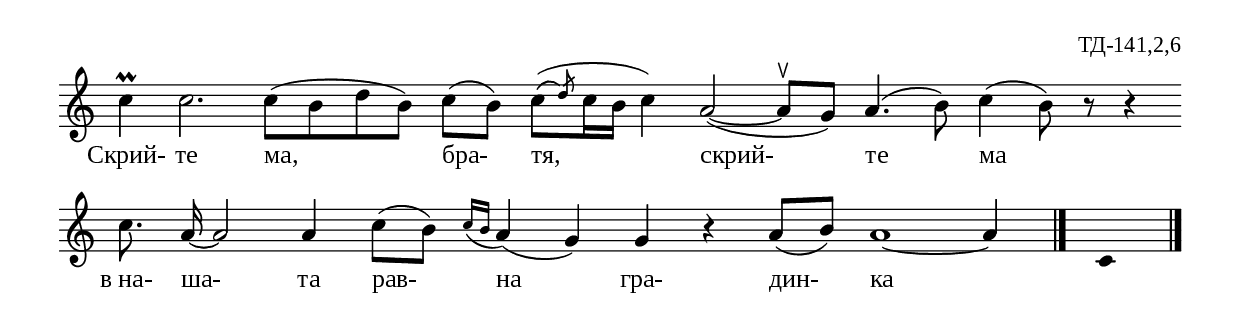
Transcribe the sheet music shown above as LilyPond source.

%{
sva_141_2_06
%}

\include "td-preamble.ly"

\score {
\relative c'' {
%\tempo 4 = 120
%\time 2/4
\cadenzaOn
c4\prall c2. c8([ b d b]) c[( b]) \afterGrace c[\(( {\stdB  d8\) \stdE } c16 b] c4)
a2~( a8^\ltoe[ g]) a4.( b8) c4( b8) r8 r4
\bar "" \break
c8.\noBeam a16~ a2 a4 c8([ b]) \acciaccatura { c16[ b] } a4( g) g r a8([ b]) a1~ a4
 \bar "|." 
s16 \fixB c,4 
  \bar "|." 
}
\addlyrics { Скрий- те ма, бра- тя, скрий- те ма "в на-" ша- та рав- на гра- дин- ка }
%
\layout {
   \context { 
	    \Staff \remove "Time_signature_engraver" } 
  indent = #0
  line-width = 190\mm
  ragged-right=##f
}
%
\midi { 
	\context {
		\Score tempoWholesPerMinute = #(ly:make-moment 120 4)
		}
	}
}
%
\header{
  opus = "ТД-141,2,6"
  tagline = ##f
}


